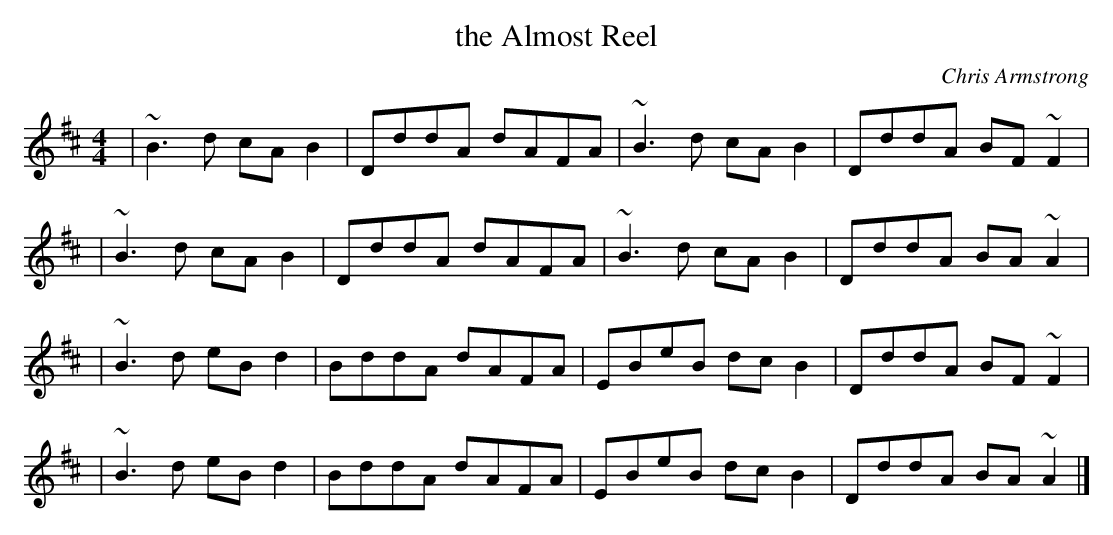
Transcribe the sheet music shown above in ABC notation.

X:1
T: the Almost Reel
C:Chris Armstrong
M:4/4
L:1/8
K:D
| ~B3 d cA B2 | DddA dAFA | ~B3d cA B2 | DddA BF ~F2 |
| ~B3 d cA B2 | DddA dAFA | ~B3d cA B2 | DddA BA ~A2 |
| ~B3 d eB d2 | BddA dAFA | EBeB dc B2 | DddA BF ~F2 |
| ~B3 d eB d2 | BddA dAFA | EBeB dc B2 | DddA BA ~A2 |]
